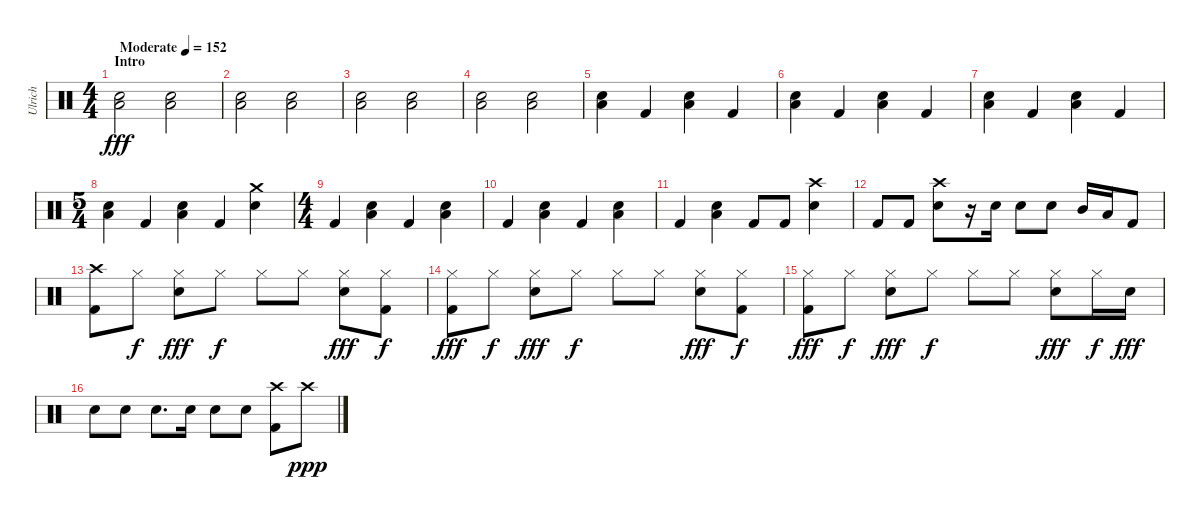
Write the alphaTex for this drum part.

\track ("Ulrich" "Ulrich") {instrument percussion}
\staff {score}
\articulation defaults
\ts (4 4)
\section ("" "Intro")
\tempo (152 "Moderate")
\clef neutral
\ks c
("Snare (hit) 2" "Low Floor Tom (hit)").2{dy fff} ("Snare (hit) 2" "Low Floor Tom (hit)").2 |
("Snare (hit) 2" "Low Floor Tom (hit)").2 ("Snare (hit) 2" "Low Floor Tom (hit)").2 |
("Snare (hit) 2" "Low Floor Tom (hit)").2 ("Snare (hit) 2" "Low Floor Tom (hit)").2 |
("Snare (hit) 2" "Low Floor Tom (hit)").2 ("Snare (hit) 2" "Low Floor Tom (hit)").2 |
("Snare (hit) 2" "Low Floor Tom (hit)").4 "Kick (hit) 2".4 ("Snare (hit) 2" "Low Floor Tom (hit)").4 "Kick (hit) 2".4 |
("Snare (hit) 2" "Low Floor Tom (hit)").4 "Kick (hit) 2".4 ("Snare (hit) 2" "Low Floor Tom (hit)").4 "Kick (hit) 2".4 |
("Snare (hit) 2" "Low Floor Tom (hit)").4 "Kick (hit) 2".4 ("Snare (hit) 2" "Low Floor Tom (hit)").4 "Kick (hit) 2".4 |
\ts (5 4)
("Snare (hit) 2" "Low Floor Tom (hit)").4 "Kick (hit) 2".4 ("Snare (hit) 2" "Low Floor Tom (hit)").4 "Kick (hit) 2".4 ("Crash medium (hit)" "Snare (hit) 2").4 |
\ts (4 4)
"Kick (hit) 2".4 ("Low Floor Tom (hit)" "Snare (hit) 2").4 "Kick (hit) 2".4 ("Low Floor Tom (hit)" "Snare (hit) 2").4 |
"Kick (hit) 2".4 ("Low Floor Tom (hit)" "Snare (hit) 2").4 "Kick (hit) 2".4 ("Low Floor Tom (hit)" "Snare (hit) 2").4 |
"Kick (hit) 2".4 ("Low Floor Tom (hit)" "Snare (hit) 2").4 "Kick (hit) 2".8 "Kick (hit) 2".8 ("Crash high (hit)" "Snare (hit) 2").4 |
"Kick (hit) 2".8 "Kick (hit) 2".8 ("Crash high (hit)" "Snare (hit) 2").8 r.16 "Snare (hit) 2".16 "Snare (hit) 2".8 "Snare (hit) 2".8 "Mid Tom (hit)".16 "Low Tom (hit)".16 "Kick (hit) 2".8 |
("Crash high (hit)" "Kick (hit) 2").8 "Hi-Hat (closed)".8{dy f} ("Hi-Hat (closed)" "Snare (hit) 2").8{dy fff} "Hi-Hat (closed)".8{dy f} "Hi-Hat (closed)".8 "Hi-Hat (closed)".8 ("Hi-Hat (closed)" "Snare (hit) 2").8{dy fff} ("Hi-Hat (closed)" "Kick (hit) 2").8{dy f} |
("Hi-Hat (closed)" "Kick (hit) 2").8{dy fff} "Hi-Hat (closed)".8{dy f} ("Hi-Hat (closed)" "Snare (hit) 2").8{dy fff} "Hi-Hat (closed)".8{dy f} "Hi-Hat (closed)".8 "Hi-Hat (closed)".8 ("Hi-Hat (closed)" "Snare (hit) 2").8{dy fff} ("Hi-Hat (closed)" "Kick (hit) 2").8{dy f} |
("Hi-Hat (closed)" "Kick (hit) 2").8{dy fff} "Hi-Hat (closed)".8{dy f} ("Hi-Hat (closed)" "Snare (hit) 2").8{dy fff} "Hi-Hat (closed)".8{dy f} "Hi-Hat (closed)".8 "Hi-Hat (closed)".8 ("Hi-Hat (closed)" "Snare (hit) 2").8{dy fff} "Hi-Hat (closed)".16{dy f} "Snare (hit) 2".16{dy fff} |
"Snare (hit) 2".8 "Snare (hit) 2".8 "Snare (hit) 2".8{d} "Snare (hit) 2".16 "Snare (hit) 2".8 "Snare (hit) 2".8 ("Crash high (hit)" "Kick (hit) 2").8 "Crash high (hit)".8{dy ppp}
